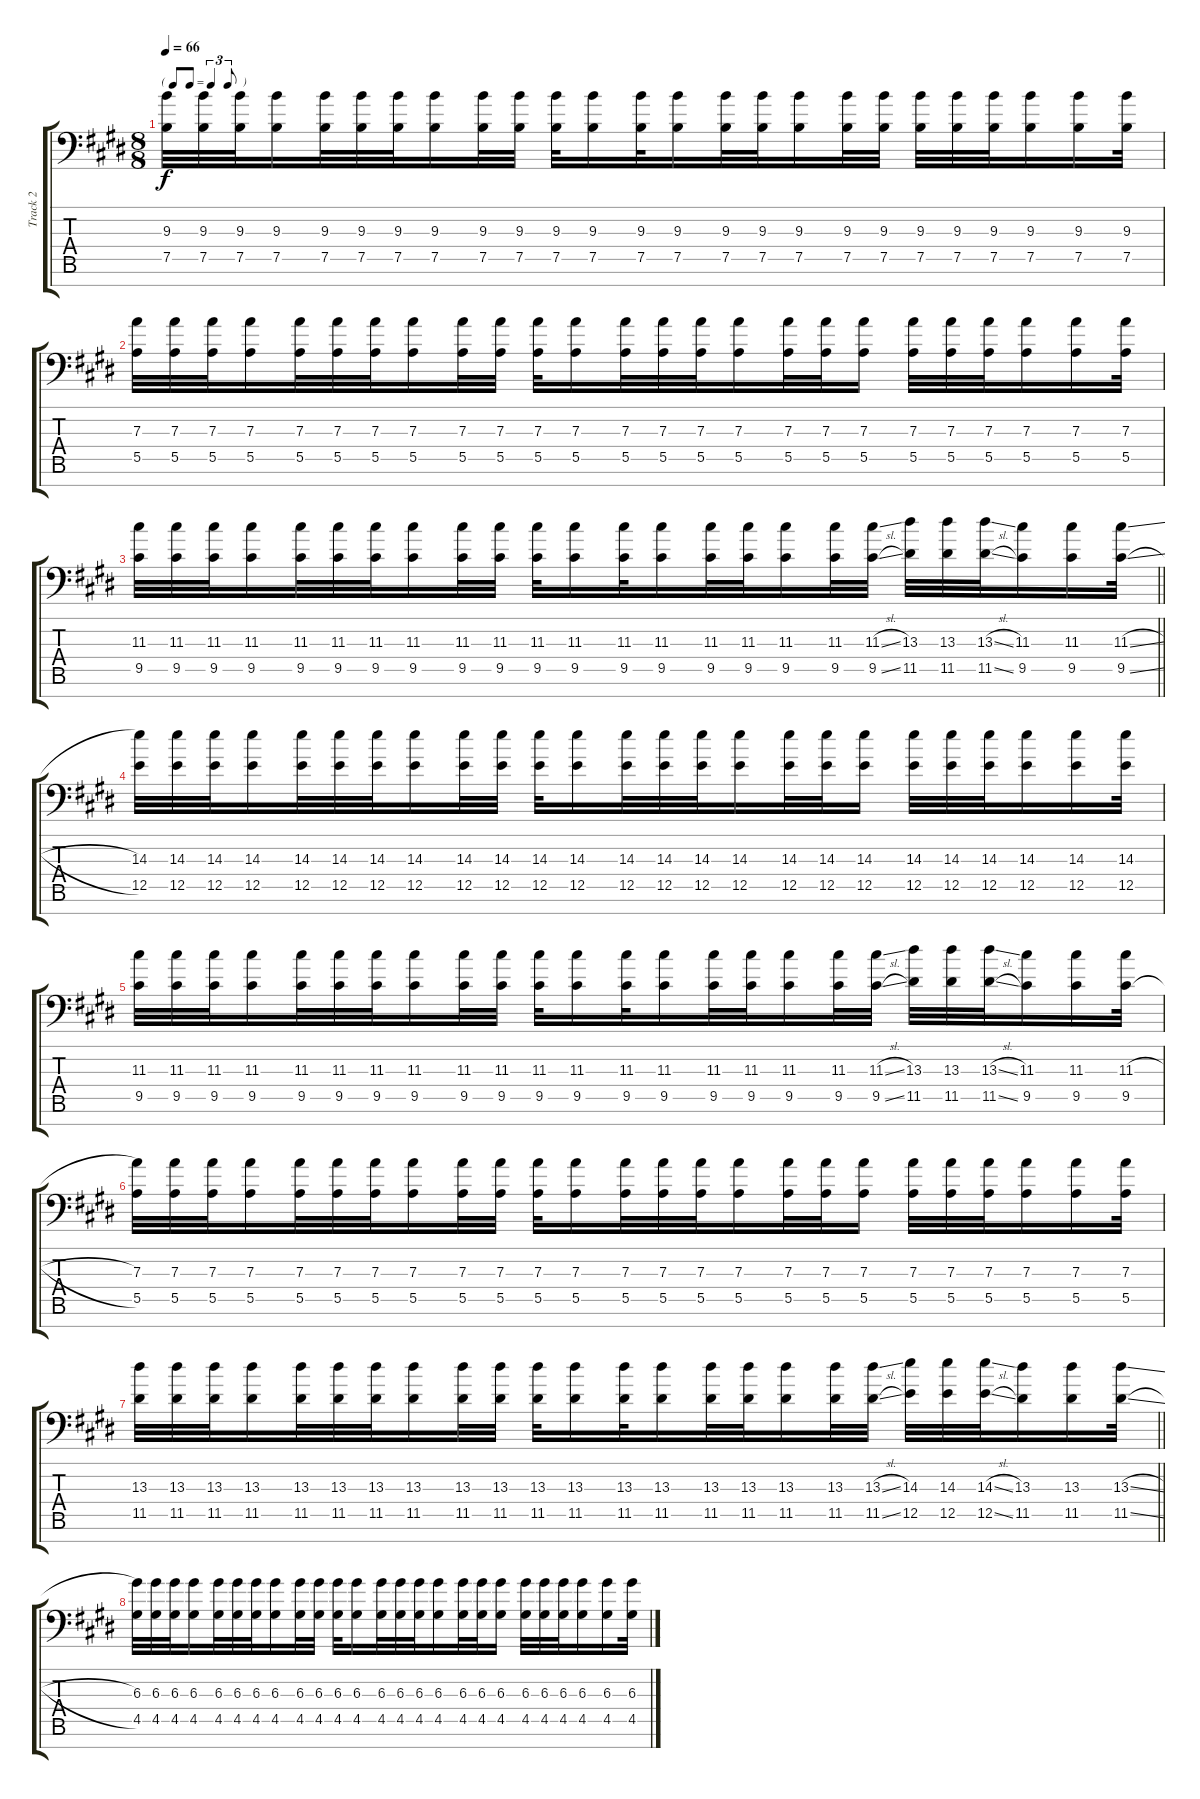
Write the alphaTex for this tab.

\track ("Track 2" "Track 2") {instrument distortionguitar}
\staff {score tabs}
\tuning (B3 G3 D3 A2 E2 A1 E1) {hide}
\ts (8 8)
\tf triplet8th
\tempo 66
\clef f4
\ks c#minor
(9.3 7.5).32{dy f} (9.3 7.5).32 (9.3 7.5).32 (9.3 7.5).16 (9.3 7.5).32 (9.3 7.5).32 (9.3 7.5).32 (9.3 7.5).16 (9.3 7.5).32 (9.3 7.5).32 (9.3 7.5).32 (9.3 7.5).16 (9.3 7.5).32 (9.3 7.5).16 (9.3 7.5).32 (9.3 7.5).32 (9.3 7.5).16 (9.3 7.5).32 (9.3 7.5).32 (9.3 7.5).32 (9.3 7.5).32 (9.3 7.5).32 (9.3 7.5).16 (9.3 7.5).16 (9.3 7.5).32 |
(7.3 5.5).32 (7.3 5.5).32 (7.3 5.5).32 (7.3 5.5).16 (7.3 5.5).32 (7.3 5.5).32 (7.3 5.5).32 (7.3 5.5).16 (7.3 5.5).32 (7.3 5.5).32 (7.3 5.5).32 (7.3 5.5).16 (7.3 5.5).32 (7.3 5.5).32 (7.3 5.5).32 (7.3 5.5).16 (7.3 5.5).32 (7.3 5.5).32 (7.3 5.5).16 (7.3 5.5).32 (7.3 5.5).32 (7.3 5.5).32 (7.3 5.5).16 (7.3 5.5).16 (7.3 5.5).32 |
\barLineRight lightlight
(11.3 9.5).32 (11.3 9.5).32 (11.3 9.5).32 (11.3 9.5).16 (11.3 9.5).32 (11.3 9.5).32 (11.3 9.5).32 (11.3 9.5).16 (11.3 9.5).32 (11.3 9.5).32 (11.3 9.5).32 (11.3 9.5).16 (11.3 9.5).32 (11.3 9.5).16 (11.3 9.5).32 (11.3 9.5).32 (11.3 9.5).16 (11.3 9.5).32 (11.3{sl} 9.5{sl}).32 (13.3 11.5).32 (13.3 11.5).32 (13.3{sl} 11.5{sl}).32 (11.3 9.5).16 (11.3 9.5).16 (11.3{sl} 9.5{sl}).32 |
(14.3 12.5).32 (14.3 12.5).32 (14.3 12.5).32 (14.3 12.5).16 (14.3 12.5).32 (14.3 12.5).32 (14.3 12.5).32 (14.3 12.5).16 (14.3 12.5).32 (14.3 12.5).32 (14.3 12.5).32 (14.3 12.5).16 (14.3 12.5).32 (14.3 12.5).32 (14.3 12.5).32 (14.3 12.5).16 (14.3 12.5).32 (14.3 12.5).32 (14.3 12.5).16 (14.3 12.5).32 (14.3 12.5).32 (14.3 12.5).32 (14.3 12.5).16 (14.3 12.5).16 (14.3 12.5).32 |
(11.3 9.5).32 (11.3 9.5).32 (11.3 9.5).32 (11.3 9.5).16 (11.3 9.5).32 (11.3 9.5).32 (11.3 9.5).32 (11.3 9.5).16 (11.3 9.5).32 (11.3 9.5).32 (11.3 9.5).32 (11.3 9.5).16 (11.3 9.5).32 (11.3 9.5).16 (11.3 9.5).32 (11.3 9.5).32 (11.3 9.5).16 (11.3 9.5).32 (11.3{sl} 9.5{sl}).32 (13.3 11.5).32 (13.3 11.5).32 (13.3{sl} 11.5{sl}).32 (11.3 9.5).16 (11.3 9.5).16 (11.3{h} 9.5{h}).32 |
(7.3 5.5).32 (7.3 5.5).32 (7.3 5.5).32 (7.3 5.5).16 (7.3 5.5).32 (7.3 5.5).32 (7.3 5.5).32 (7.3 5.5).16 (7.3 5.5).32 (7.3 5.5).32 (7.3 5.5).32 (7.3 5.5).16 (7.3 5.5).32 (7.3 5.5).32 (7.3 5.5).32 (7.3 5.5).16 (7.3 5.5).32 (7.3 5.5).32 (7.3 5.5).16 (7.3 5.5).32 (7.3 5.5).32 (7.3 5.5).32 (7.3 5.5).16 (7.3 5.5).16 (7.3 5.5).32 |
\barLineRight lightlight
(13.3 11.5).32 (13.3 11.5).32 (13.3 11.5).32 (13.3 11.5).16 (13.3 11.5).32 (13.3 11.5).32 (13.3 11.5).32 (13.3 11.5).16 (13.3 11.5).32 (13.3 11.5).32 (13.3 11.5).32 (13.3 11.5).16 (13.3 11.5).32 (13.3 11.5).16 (13.3 11.5).32 (13.3 11.5).32 (13.3 11.5).16 (13.3 11.5).32 (13.3{sl} 11.5{sl}).32 (14.3 12.5).32 (14.3 12.5).32 (14.3{sl} 12.5{sl}).32 (13.3 11.5).16 (13.3 11.5).16 (13.3{sl} 11.5{sl}).32 |
(6.3 4.5).32 (6.3 4.5).32 (6.3 4.5).32 (6.3 4.5).16 (6.3 4.5).32 (6.3 4.5).32 (6.3 4.5).32 (6.3 4.5).16 (6.3 4.5).32 (6.3 4.5).32 (6.3 4.5).32 (6.3 4.5).16 (6.3 4.5).32 (6.3 4.5).32 (6.3 4.5).32 (6.3 4.5).16 (6.3 4.5).32 (6.3 4.5).32 (6.3 4.5).16 (6.3 4.5).32 (6.3 4.5).32 (6.3 4.5).32 (6.3 4.5).16 (6.3 4.5).16 (6.3 4.5).32
